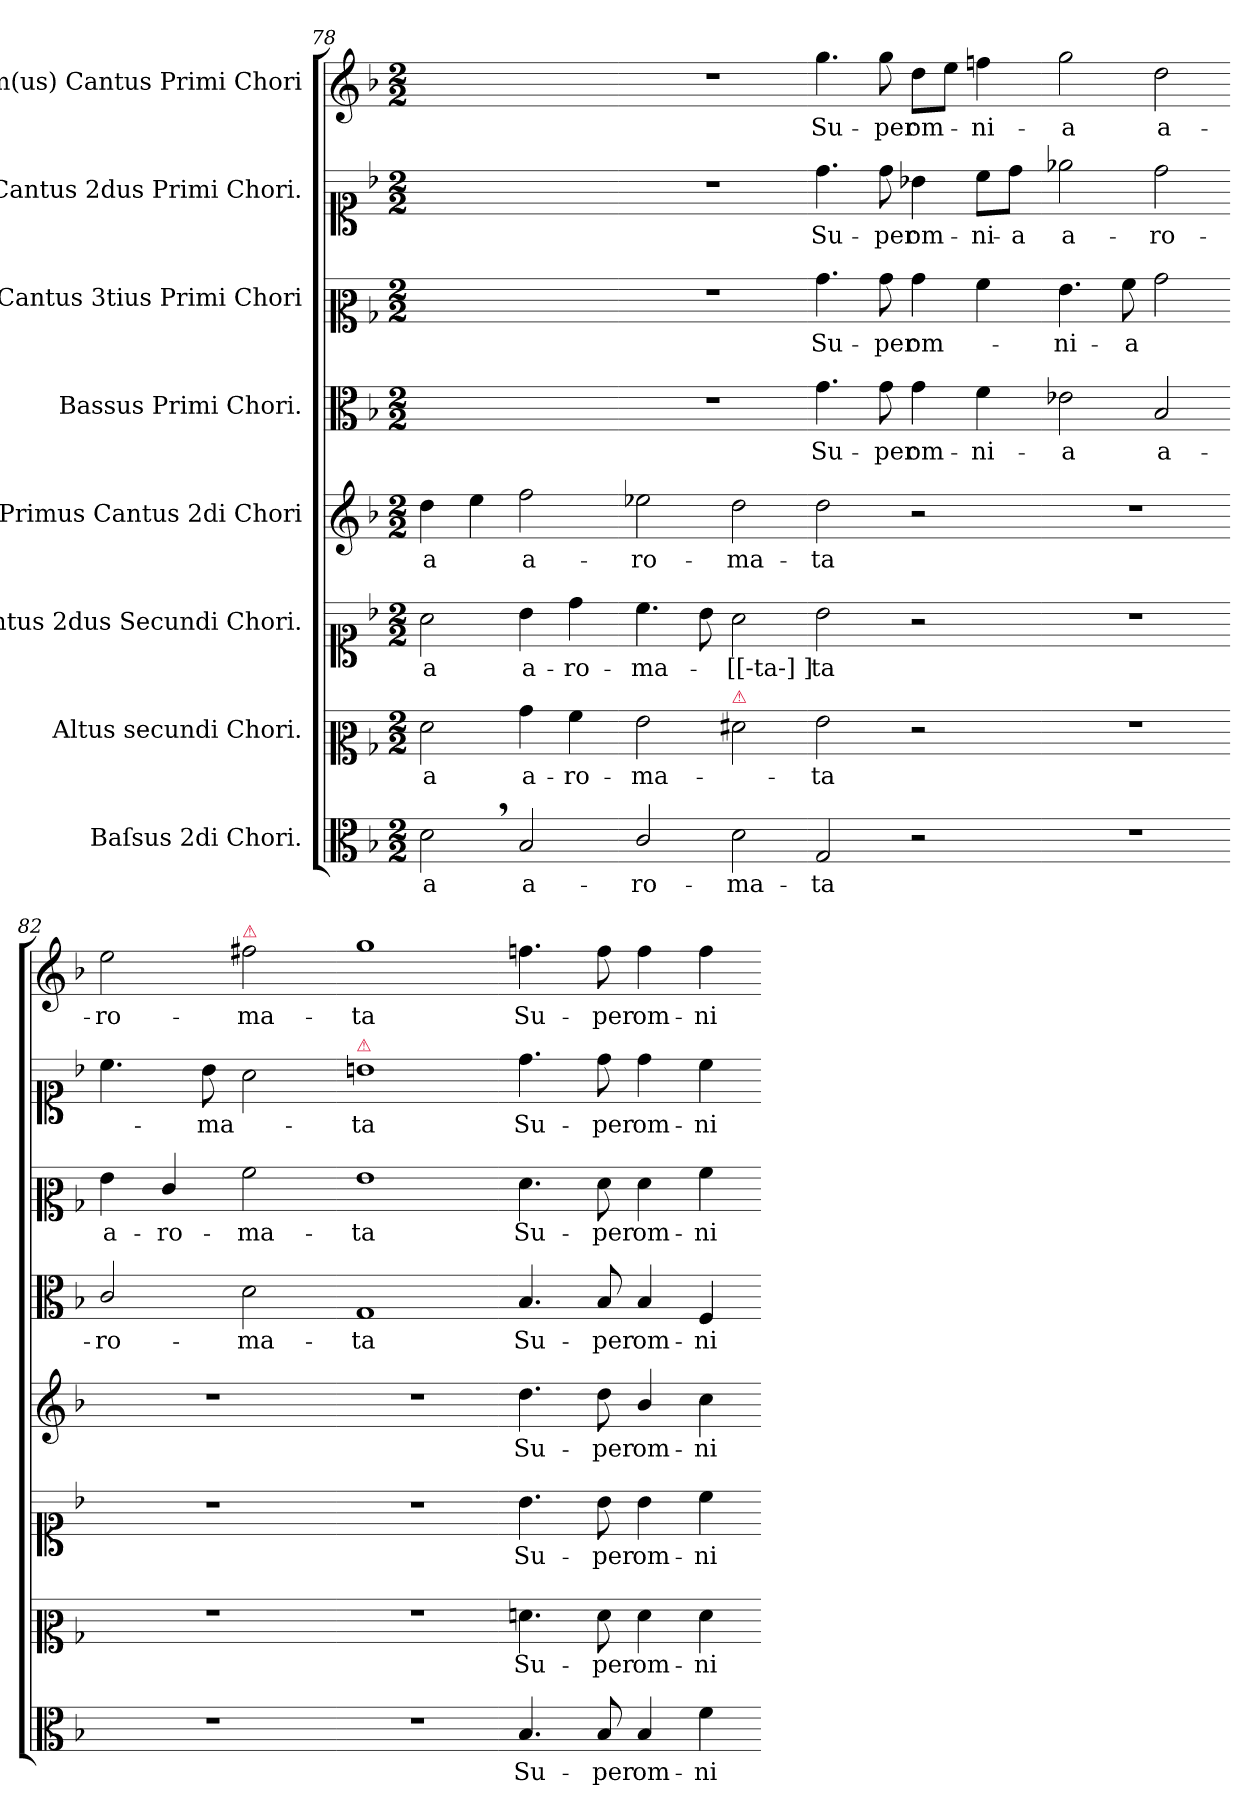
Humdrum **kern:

**kern	**text	**kern	**text	**kern	**text	**kern	**text	**kern	**text	**kern	**text	**kern	**text	**kern	**text
*part8	*part8	*part7	*part7	*part6	*part6	*part5	*part5	*part4	*part4	*part3	*part3	*part2	*part2	*part1	*part1
*staff8	*staff8	*staff7	*staff7	*staff6	*staff6	*staff5	*staff5	*staff4	*staff4	*staff3	*staff3	*staff2	*staff2	*staff1	*staff1
*I"Baſsus 2di Chori.	*	*I"Altus secundi Chori.	*	*I"Cantus 2dus Secundi Chori.	*	*I"Primus Cantus 2di Chori	*	*I"Bassus Primi Chori.	*	*I"Cantus 3tius Primi Chori	*	*I"Cantus 2dus Primi Chori.	*	*I"Im(us) Cantus Primi Chori	*
*clefC3	*	*clefC2	*	*clefC1	*	*clefG2	*	*clefC3	*	*clefC2	*	*clefC1	*	*clefG2	*
*k[b-]	*	*k[b-]	*	*k[b-]	*	*k[b-]	*	*k[b-]	*	*k[b-]	*	*k[b-]	*	*k[b-]	*
*M2/2	*	*M2/2	*	*M2/2	*	*M2/2	*	*M2/2	*	*M2/2	*	*M2/2	*	*M2/2	*
=78	=78	=78	=78	=78	=78	=78	=78	=78	=78	=78	=78	=78	=78	=78	=78
2d,>\	-a	2f\	-a	2a\	-a	4dd\	-a	1ryy	.	1ryy	.	1ryy	.	1ryy	.
.	.	.	.	.	.	4ee\	.	.	.	.	.	.	.	.	.
2B-/	a-	4b-\	a-	4b-\	a-	2ff\	a-	.	.	.	.	.	.	.	.
.	.	4a\	-ro-	4dd\	-ro-	.	.	.	.	.	.	.	.	.	.
=79-	=79-	=79-	=79-	=79-	=79-	=79-	=79-	=79-	=79-	=79-	=79-	=79-	=79-	=79-	=79-
2c/	-ro-	2g\	-ma-	4.cc\	-ma-	2ee-X\	-ro-	1r	.	1r	.	1r	.	1r	.
.	.	.	.	8b-\	.	.	.	.	.	.	.	.	.	.	.
!	!	!LO:TX:a:color=crimson:t=⚠	!	!	!	!	!	!	!	!	!	!	!	!	!
2d\	-ma-	2f#X\	.	2a\	[[-ta-]]	2dd\	-ma-	.	.	.	.	.	.	.	.
=80-	=80-	=80-	=80-	=80-	=80-	=80-	=80-	=80-	=80-	=80-	=80-	=80-	=80-	=80-	=80-
2G/	-ta	2g\	-ta	2b-\	-ta	2dd\	-ta	4.g\	Su-	4.b-\	Su-	4.dd\	Su-	4.gg\	Su-
.	.	.	.	.	.	.	.	8g\	-per	8b-\	-per	8dd\	-per	8gg\	-per
2r	.	2r	.	2r	.	2r	.	4g\	om-	4b-\	om-	4b-X\	om-	8dd\L	om-
.	.	.	.	.	.	.	.	.	.	.	.	.	.	8ee\J	.
.	.	.	.	.	.	.	.	4f\	-ni-	4a\	.	8cc\L	-ni-	4ffn\	-ni-
.	.	.	.	.	.	.	.	.	.	.	.	8dd\J	-a	.	.
=81-	=81-	=81-	=81-	=81-	=81-	=81-	=81-	=81-	=81-	=81-	=81-	=81-	=81-	=81-	=81-
1r	.	1r	.	1r	.	1r	.	2e-X\	-a	4.g\	-ni-	2ee-X\	a-	2gg\	-a
.	.	.	.	.	.	.	.	.	.	8a\	-a	.	.	.	.
.	.	.	.	.	.	.	.	2B-/	a-	2b-\	.	2dd\	-ro-	2dd\	a-
=82-	=82-	=82-	=82-	=82-	=82-	=82-	=82-	=82-	=82-	=82-	=82-	=82-	=82-	=82-	=82-
1r	.	1r	.	1r	.	1r	.	2c/	-ro-	4g\	a-	4.cc\	.	2ee\	-ro-
.	.	.	.	.	.	.	.	.	.	4e/	-ro-	.	.	.	.
.	.	.	.	.	.	.	.	.	.	.	.	8b-\	-ma-	.	.
!	!	!	!	!	!	!	!	!	!	!	!	!	!	!LO:TX:a:color=crimson:t=⚠	!
.	.	.	.	.	.	.	.	2d\	-ma-	2a\	-ma-	2a\	.	2ff#X\	-ma-
=83-	=83-	=83-	=83-	=83-	=83-	=83-	=83-	=83-	=83-	=83-	=83-	=83-	=83-	=83-	=83-
!	!	!	!	!	!	!	!	!	!	!	!	!LO:TX:a:color=crimson:t=⚠	!	!	!
1r	.	1r	.	1r	.	1r	.	1G	-ta	1g	-ta	1bn	-ta	1gg	-ta
=84-	=84-	=84-	=84-	=84-	=84-	=84-	=84-	=84-	=84-	=84-	=84-	=84-	=84-	=84-	=84-
4.B-/	Su-	4.fn\	Su-	4.b-\	Su-	4.dd\	Su-	4.B-/	Su-	4.f\	Su-	4.dd\	Su-	4.ffn\	Su-
8B-/	-per	8f\	-per	8b-\	-per	8dd\	-per	8B-/	-per	8f\	-per	8dd\	-per	8ff\	-per
4B-/	om-	4f\	om-	4b-\	om-	4b-/	om-	4B-/	om-	4f\	om-	4dd\	om-	4ff\	om-
4f\	-ni-	4f\	-ni-	4cc\	-ni-	4cc\	-ni-	4F/	-ni-	4a\	-ni-	4cc\	-ni-	4ff\	-ni-
=-	=-	=-	=-	=-	=-	=-	=-	=-	=-	=-	=-	=-	=-	=-	=-
*-	*-	*-	*-	*-	*-	*-	*-	*-	*-	*-	*-	*-	*-	*-	*-
